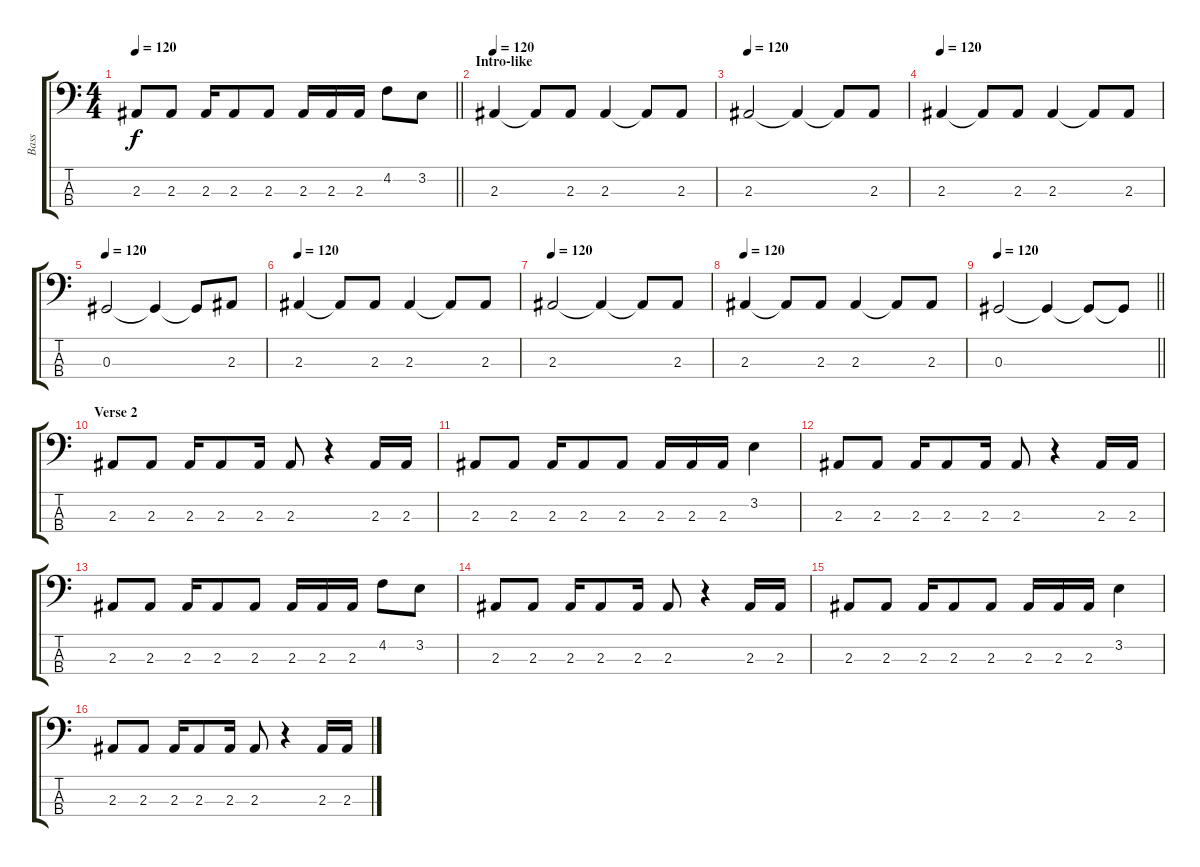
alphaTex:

\track ("Bass" "Bass") {instrument electricbassfinger}
\staff {score tabs}
\tuning (Gb2 Db2 Ab1 Eb1) {hide}
\ts (4 4)
\tempo 120
\clef f4
\barLineRight lightlight
\ks c
2.3.8{dy f} 2.3.8 2.3.16 2.3.8 2.3.8 2.3.16 2.3.16 2.3.16 4.2.8 3.2.8 |
\section ("" "Intro-like")
\tempo 120
2.3.4 2.3{t}.8 2.3.8 2.3.4 2.3{t}.8 2.3.8 |
\tempo 120
2.3.2 2.3{t}.4 2.3{t}.8 2.3.8 |
\tempo 120
2.3.4 2.3{t}.8 2.3.8 2.3.4 2.3{t}.8 2.3.8 |
\tempo 120
0.3.2 0.3{t}.4 0.3{t}.8 2.3.8 |
\tempo 120
2.3.4 2.3{t}.8 2.3.8 2.3.4 2.3{t}.8 2.3.8 |
\tempo 120
2.3.2 2.3{t}.4 2.3{t}.8 2.3.8 |
\tempo 120
2.3.4 2.3{t}.8 2.3.8 2.3.4 2.3{t}.8 2.3.8 |
\tempo 120
\barLineRight lightlight
0.3.2 0.3{t}.4 0.3{t}.8 0.3{t}.8 |
\section ("" "Verse 2")
2.3.8 2.3.8 2.3.16 2.3.8 2.3.16 2.3.8 r.4 2.3.16 2.3.16 |
2.3.8 2.3.8 2.3.16 2.3.8 2.3.8 2.3.16 2.3.16 2.3.16 3.2.4 |
2.3.8 2.3.8 2.3.16 2.3.8 2.3.16 2.3.8 r.4 2.3.16 2.3.16 |
2.3.8 2.3.8 2.3.16 2.3.8 2.3.8 2.3.16 2.3.16 2.3.16 4.2.8 3.2.8 |
2.3.8 2.3.8 2.3.16 2.3.8 2.3.16 2.3.8 r.4 2.3.16 2.3.16 |
2.3.8 2.3.8 2.3.16 2.3.8 2.3.8 2.3.16 2.3.16 2.3.16 3.2.4 |
2.3.8 2.3.8 2.3.16 2.3.8 2.3.16 2.3.8 r.4 2.3.16 2.3.16
